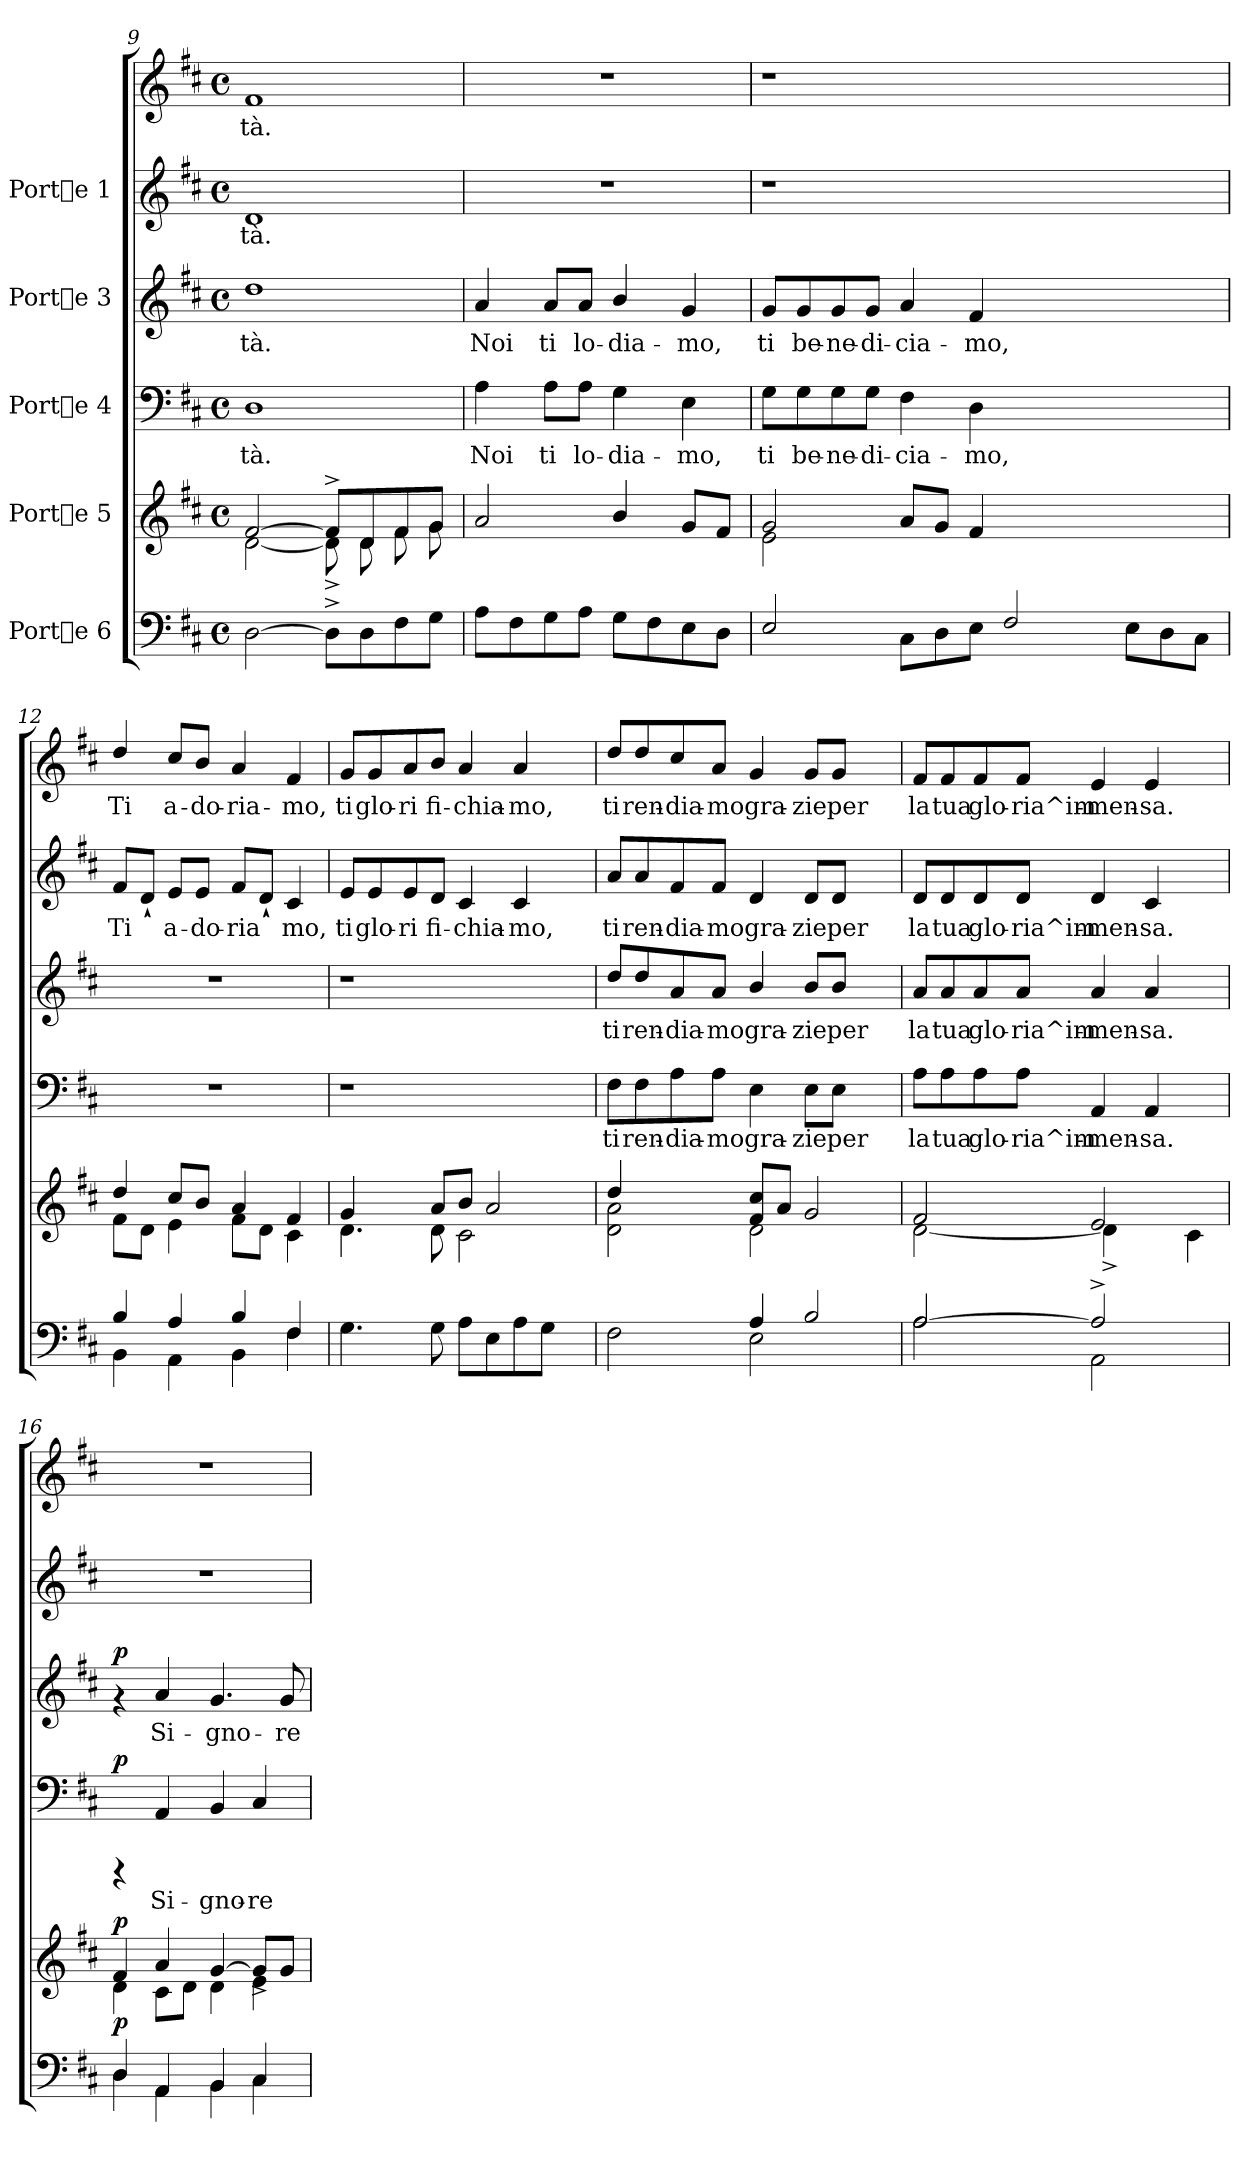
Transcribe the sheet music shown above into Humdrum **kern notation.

**kern	**dynam	**kern	**dynam	**kern	**text	**dynam	**kern	**text	**dynam	**kern	**text	**kern	**text
*part5	*part5	*part4	*part4	*part3	*part3	*part3	*part2	*part2	*part2	*part1	*part1	*part1	*part1
*staff6	*staff6	*staff5	*staff5	*staff4	*staff4	*staff4	*staff3	*staff3	*staff3	*staff2	*staff2	*staff1	*staff1
*I"Porte 6	*	*I"Porte 5	*	*I"Porte 4	*	*	*I"Porte 3	*	*	*I"Porte 1	*	*	*
*clefF4	*	*clefG2	*	*clefF4	*	*	*clefG2	*	*	*clefG2	*	*clefG2	*
*k[f#c#]	*	*k[f#c#]	*	*k[f#c#]	*	*	*k[f#c#]	*	*	*k[f#c#]	*	*k[f#c#]	*
*D:	*	*D:	*	*D:	*	*	*D:	*	*	*D:	*	*D:	*
*M4/4	*	*M4/4	*	*M4/4	*	*	*M4/4	*	*	*M4/4	*	*M4/4	*
*met(c)	*	*met(c)	*	*met(c)	*	*	*met(c)	*	*	*met(c)	*	*met(c)	*
=9	=9	=9	=9	=9	=9	=9	=9	=9	=9	=9	=9	=9	=9
*	*	*^	*	*	*	*	*	*	*	*	*	*	*
!	!	!	!	!	!	!LO:LY:b	!	!	!LO:LY:b	!	!	!LO:LY:b	!	!LO:LY:b
[>2D\	.	[<2f#/	[>2d\	.	1D	-tà.	.	1dd	-tà.	.	1d	tà.	1f#	-tà.
8D^>\L]	.	8f#^</L]	8d^>\]	.	.	.	.	.	.	.	.	.	.	.
8D\	.	8d/	8d\	.	.	.	.	.	.	.	.	.	.	.
8F#\	.	8f#/	8f#\	.	.	.	.	.	.	.	.	.	.	.
8G\J	.	8g/J	8g\	.	.	.	.	.	.	.	.	.	.	.
=10	=10	=10	=10	=10	=10	=10	=10	=10	=10	=10	=10	=10	=10	=10
!	!	!	!	!	!	!LO:LY:b	!	!	!LO:LY:b	!	!	!	!	!
*	*	*v	*v	*	*	*	*	*	*	*	*	*	*	*
8A\L	.	2a/	.	4A\	Noi	.	4a/	Noi	.	1r	.	1r	.
8F#\	.	.	.	.	.	.	.	.	.	.	.	.	.
!	!	!	!	!	!LO:LY:b	!	!	!LO:LY:b	!	!	!	!	!
8G\	.	.	.	8A\L	ti	.	8a/L	ti	.	.	.	.	.
!	!	!	!	!	!LO:LY:b	!	!	!LO:LY:b	!	!	!	!	!
8A\J	.	.	.	8A\J	lo-	.	8a/J	lo-	.	.	.	.	.
!	!	!	!	!	!LO:LY:b	!	!	!LO:LY:b	!	!	!	!	!
8G\L	.	4b/	.	4G\	-dia-	.	4b/	-dia-	.	.	.	.	.
8F#\	.	.	.	.	.	.	.	.	.	.	.	.	.
!	!	!	!	!	!LO:LY:b	!	!	!LO:LY:b	!	!	!	!	!
8E\	.	8g/L	.	4E\	-mo,	.	4g/	-mo,	.	.	.	.	.
8D\J	.	8f#/J	.	.	.	.	.	.	.	.	.	.	.
!!LO:PB:g=z
=11	=11	=11	=11	=11	=11	=11	=11	=11	=11	=11	=11	=11	=11
*	*	*^	*	*	*	*	*	*	*	*	*	*	*
!	!	!	!	!	!	!LO:LY:b	!	!	!LO:LY:b	!	!	!	!	!
2E/	.	2g/	2e\	.	8G\L	ti	.	8g/L	ti	.	1r	.	1r	.
!	!	!	!	!	!	!LO:LY:b	!	!	!LO:LY:b	!	!	!	!	!
.	.	.	.	.	8G\	be-	.	8g/	be-	.	.	.	.	.
!	!	!	!	!	!	!LO:LY:b	!	!	!LO:LY:b	!	!	!	!	!
.	.	.	.	.	8G\	-ne-	.	8g/	-ne-	.	.	.	.	.
!	!	!	!	!	!	!LO:LY:b	!	!	!LO:LY:b	!	!	!	!	!
.	.	.	.	.	8G\J	-di-	.	8g/J	-di-	.	.	.	.	.
!	!	!	!	!	!	!LO:LY:b	!	!	!LO:LY:b	!	!	!	!	!
8C#\L	.	8a/L	2.ryy	.	4F#\	-cia-	.	4a/	-cia-	.	.	.	.	.
8D\	.	8g/J	.	.	.	.	.	.	.	.	.	.	.	.
!	!	!	!	!	!	!LO:LY:b	!	!	!LO:LY:b	!	!	!	!	!
8E\J	.	4f#/	.	.	4D\	-mo,	.	4f#/	-mo,	.	.	.	.	.
2F#/	.	.	.	.	.	.	.	.	.	.	.	.	.	.
.	.	2.ryy	.	.	2.ryy	.	.	2.ryy	.	.	2.ryy	.	2.ryy	.
.	.	.	2ryy	.	.	.	.	.	.	.	.	.	.	.
8E\L	.	.	.	.	.	.	.	.	.	.	.	.	.	.
8D\	.	.	.	.	.	.	.	.	.	.	.	.	.	.
8C#\J	.	.	.	.	.	.	.	.	.	.	.	.	.	.
=12	=12	=12	=12	=12	=12	=12	=12	=12	=12	=12	=12	=12	=12	=12
*^	*	*	*	*	*	*	*	*	*	*	*	*	*	*
!	!	!	!	!	!	!	!	!	!	!	!	!	!LO:LY:b	!	!LO:LY:b
4B/	4BB\	.	4dd/	8f#\L	.	1r	.	.	1r	.	.	8f#/L	Ti	4dd/	Ti
!	!	!	!	!	!	!	!	!	!	!	!	!	!LO:LY:b	!	!
.	.	.	.	8d\J	.	.	.	.	.	.	.	8d`</J	.	.	.
!	!	!	!	!	!	!	!	!	!	!	!	!	!LO:LY:b	!	!LO:LY:b
4A/	4AA\	.	4e\	8cc#/L	.	.	.	.	.	.	.	8e/L	a-	8cc#/L	a-
!	!	!	!	!	!	!	!	!	!	!	!	!	!LO:LY:b	!	!LO:LY:b
.	.	.	.	8b/J	.	.	.	.	.	.	.	8e/J	-do-	8b/J	-do-
!	!	!	!	!	!	!	!	!	!	!	!	!	!LO:LY:b	!	!LO:LY:b
4B/	4BB\	.	4a/	8f#\L	.	.	.	.	.	.	.	8f#/L	-ria-	4a/	-ria-
!	!	!	!	!	!	!	!	!	!	!	!	!	!LO:LY:b	!	!
.	.	.	.	8d\J	.	.	.	.	.	.	.	8d`</J	-	.	.
!	!	!	!	!	!	!	!	!	!	!	!	!	!LO:LY:b	!	!LO:LY:b
4F#/	4F#\	.	4f#/	4c#\	.	.	.	.	.	.	.	4c#/	mo,	4f#/	-mo,
=13	=13	=13	=13	=13	=13	=13	=13	=13	=13	=13	=13	=13	=13	=13	=13
!	!	!	!	!	!	!	!	!	!	!	!	!	!LO:LY:b	!	!LO:LY:b
*v	*v	*	*	*	*	*	*	*	*	*	*	*	*	*	*
4.G\	.	4.d\	4g/	.	1r	.	.	1r	.	.	8e/L	ti	8g/L	ti
!	!	!	!	!	!	!	!	!	!	!	!	!LO:LY:b	!	!LO:LY:b
.	.	.	.	.	.	.	.	.	.	.	8e/	glo-	8g/	glo-
!	!	!	!	!	!	!	!	!	!	!	!	!LO:LY:b	!	!LO:LY:b
.	.	.	8ryy	.	.	.	.	.	.	.	8e/	-ri	8a/	-ri
!	!	!	!	!	!	!	!	!	!	!	!	!LO:LY:b	!	!LO:LY:b
8G\	.	8a/L	8d\	.	.	.	.	.	.	.	8d/J	fi-	8b/J	fi-
!	!	!	!	!	!	!	!	!	!	!	!	!LO:LY:b	!	!LO:LY:b
8A\L	.	8b/J	2c#\	.	.	.	.	.	.	.	4c#/	-chia-	4a/	-chia-
8E\	.	2a/	.	.	.	.	.	.	.	.	.	.	.	.
!	!	!	!	!	!	!	!	!	!	!	!	!LO:LY:b	!	!LO:LY:b
8A\	.	.	.	.	.	.	.	.	.	.	4c#/	-mo,	4a/	-mo,
8G\J	.	.	.	.	.	.	.	.	.	.	.	.	.	.
8ryy	.	.	8ryy	.	8ryy	.	.	8ryy	.	.	8ryy	.	8ryy	.
=14	=14	=14	=14	=14	=14	=14	=14	=14	=14	=14	=14	=14	=14	=14
*^	*	*	*	*	*	*	*	*	*	*	*	*	*	*
!	!	!	!	!	!	!	!LO:LY:b	!	!	!LO:LY:b	!	!	!LO:LY:b	!	!LO:LY:b
2F#\	2ryy	.	2a\ 2d\	4dd/	.	8F#\L	ti	.	8dd/L	ti	.	8a/L	ti	8dd/L	ti
!	!	!	!	!	!	!	!LO:LY:b	!	!	!LO:LY:b	!	!	!LO:LY:b	!	!LO:LY:b
.	.	.	.	.	.	8F#\	ren-	.	8dd/	ren-	.	8a/	ren-	8dd/	ren-
!	!	!	!	!	!	!	!LO:LY:b	!	!	!LO:LY:b	!	!	!LO:LY:b	!	!LO:LY:b
.	.	.	.	4ryy	.	8A\	-dia-	.	8a/	-dia-	.	8f#/	-dia-	8cc#/	-dia-
!	!	!	!	!	!	!	!LO:LY:b	!	!	!LO:LY:b	!	!	!LO:LY:b	!	!LO:LY:b
.	.	.	.	.	.	8A\J	-mo	.	8a/J	-mo	.	8f#/J	-mo	8a/J	-mo
!	!	!	!	!	!	!	!LO:LY:b	!	!	!LO:LY:b	!	!	!LO:LY:b	!	!LO:LY:b
4A/	2E\	.	8cc#/ 8f#/L	2d\	.	4E\	gra-	.	4b/	gra-	.	4d/	gra-	4g/	gra-
.	.	.	8a/J	.	.	.	.	.	.	.	.	.	.	.	.
!	!	!	!	!	!	!	!LO:LY:b	!	!	!LO:LY:b	!	!	!LO:LY:b	!	!LO:LY:b
2B/	.	.	2g/	.	.	8E\L	-zie	.	8b/L	-zie	.	8d/L	-zie	8g/L	-zie
!	!	!	!	!	!	!	!LO:LY:b	!	!	!LO:LY:b	!	!	!LO:LY:b	!	!LO:LY:b
.	.	.	.	.	.	8E\J	per	.	8b/J	per	.	8d/J	per	8g/J	per
.	4ryy	.	.	4ryy	.	4ryy	.	.	4ryy	.	.	4ryy	.	4ryy	.
!!LO:LB:g=z
=15	=15	=15	=15	=15	=15	=15	=15	=15	=15	=15	=15	=15	=15	=15	=15
!	!	!	!	!	!	!	!LO:LY:b	!	!	!LO:LY:b	!	!	!LO:LY:b	!	!LO:LY:b
[<2A/	2A\	.	2f#/	[>2d\	.	8A\L	la	.	8a/L	la	.	8d/L	la	8f#/L	la
!	!	!	!	!	!	!	!LO:LY:b	!	!	!LO:LY:b	!	!	!LO:LY:b	!	!LO:LY:b
.	.	.	.	.	.	8A\	tua	.	8a/	tua	.	8d/	tua	8f#/	tua
!	!	!	!	!	!	!	!LO:LY:b	!	!	!LO:LY:b	!	!	!LO:LY:b	!	!LO:LY:b
.	.	.	.	.	.	8A\	glo-	.	8a/	glo-	.	8d/	glo-	8f#/	glo-
!	!	!	!	!	!	!	!LO:LY:b	!	!	!LO:LY:b	!	!	!LO:LY:b	!	!LO:LY:b
.	.	.	.	.	.	8A\J	-ria^im-	.	8a/J	-ria^im-	.	8d/J	-ria^im-	8f#/J	-ria^im-
!	!	!	!	!	!	!	!LO:LY:b	!	!	!LO:LY:b	!	!	!LO:LY:b	!	!LO:LY:b
2A^</]	2AA\	.	2e/	4d^>\]	.	4AA/	-men-	.	4a/	-men-	.	4d/	-men-	4e/	-men-
!	!	!	!	!	!	!	!LO:LY:b	!	!	!LO:LY:b	!	!	!LO:LY:b	!	!LO:LY:b
.	.	.	.	2ryy	.	4AA/	-sa.	.	4a/	-sa.	.	4c#/	-sa.	4e/	-sa.
4ryy	4ryy	.	4c#\	.	.	4ryy	.	.	4ryy	.	.	4ryy	.	4ryy	.
=16	=16	=16	=16	=16	=16	=16	=16	=16	=16	=16	=16	=16	=16	=16	=16
!	!	!LO:DY:a	!	!	!LO:DY:a	!	!	!LO:DY:a	!	!	!LO:DY:a	!	!	!	!
4D/	4D\	p	4f#/	4d\	p	4rCCC	.	p	4rf	.	p	1r	.	1r	.
!	!	!	!	!	!	!	!LO:LY:b	!	!	!LO:LY:b	!	!	!	!	!
4AA/	4AA\	.	4a/	8c#\L	.	4AA/	Si-	.	4a/	Si-	.	.	.	.	.
.	.	.	.	8d\J	.	.	.	.	.	.	.	.	.	.	.
!	!	!	!	!	!	!	!LO:LY:b	!	!	!LO:LY:b	!	!	!	!	!
4BB/	4BB\	.	[<4g/	4d\	.	4BB/	-gno-	.	4.g/	-gno-	.	.	.	.	.
!	!	!	!	!	!	!	!LO:LY:b	!	!	!	!	!	!	!	!
4C#/	4C#\	.	4e\	8g^</L]	.	4C#/	-re	.	.	.	.	.	.	.	.
!	!	!	!	!	!	!	!	!	!	!LO:LY:b	!	!	!	!	!
.	.	.	.	8g/J	.	.	.	.	8g/	-re	.	.	.	.	.
*v	*v	*	*	*	*	*	*	*	*	*	*	*	*	*	*
*	*	*v	*v	*	*	*	*	*	*	*	*	*	*	*
=	=	=	=	=	=	=	=	=	=	=	=	=	=
*-	*-	*-	*-	*-	*-	*-	*-	*-	*-	*-	*-	*-	*-
